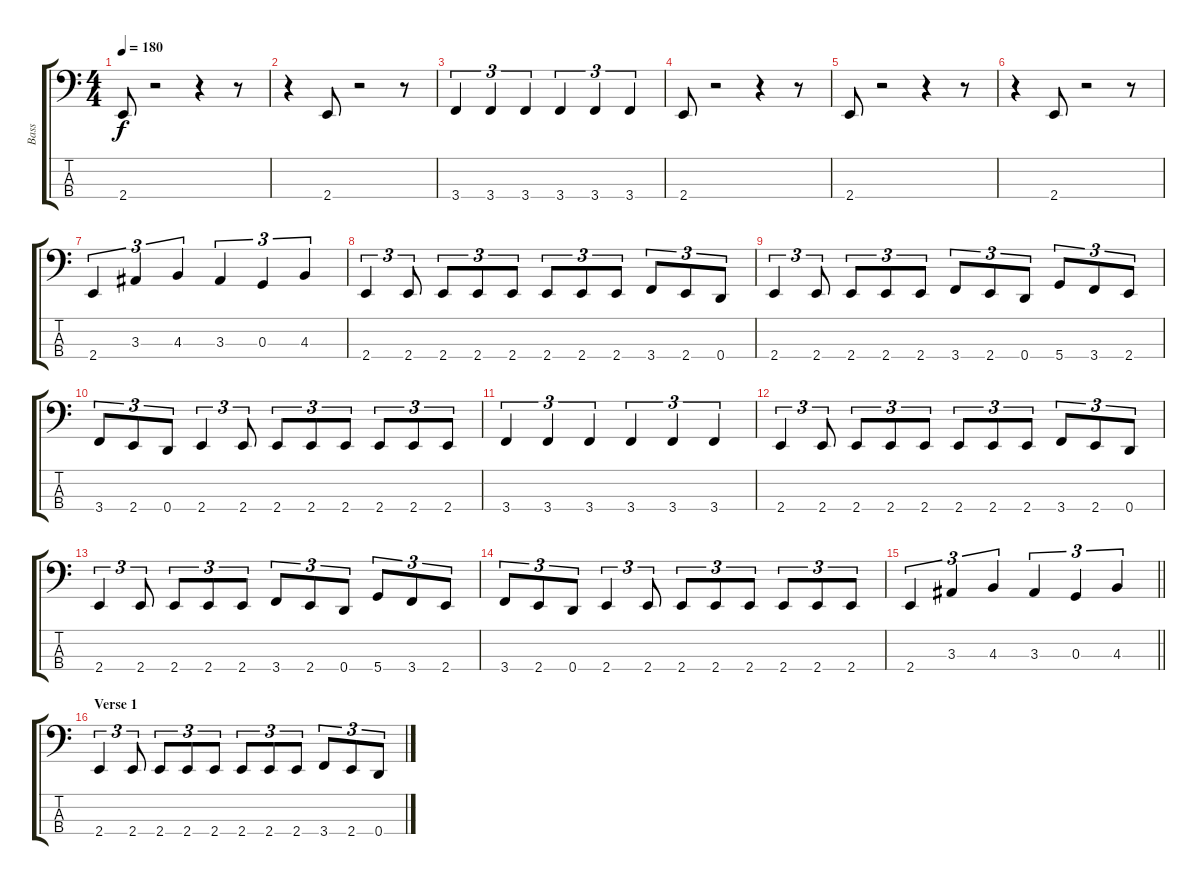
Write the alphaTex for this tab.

\track ("Bass" "Bass") {instrument electricbassfinger}
\staff {score tabs}
\tuning (F2 C2 G1 D1) {hide}
\ts (4 4)
\tempo 180
\clef f4
\ks c
2.4.8{dy f} r.2 r.4 r.8 |
r.4 2.4.8 r.2 r.8 |
3.4.4{tu (3 2)} 3.4.4{tu (3 2)} 3.4.4{tu (3 2)} 3.4.4{tu (3 2)} 3.4.4{tu (3 2)} 3.4.4{tu (3 2)} |
2.4.8 r.2 r.4 r.8 |
2.4.8 r.2 r.4 r.8 |
r.4 2.4.8 r.2 r.8 |
2.4.4{tu (3 2)} 3.3.4{tu (3 2)} 4.3.4{tu (3 2)} 3.3.4{tu (3 2)} 0.3.4{tu (3 2)} 4.3.4{tu (3 2)} |
2.4.4{tu (3 2)} 2.4.8{tu (3 2)} 2.4.8{tu (3 2)} 2.4.8{tu (3 2)} 2.4.8{tu (3 2)} 2.4.8{tu (3 2)} 2.4.8{tu (3 2)} 2.4.8{tu (3 2)} 3.4.8{tu (3 2)} 2.4.8{tu (3 2)} 0.4.8{tu (3 2)} |
2.4.4{tu (3 2)} 2.4.8{tu (3 2)} 2.4.8{tu (3 2)} 2.4.8{tu (3 2)} 2.4.8{tu (3 2)} 3.4.8{tu (3 2)} 2.4.8{tu (3 2)} 0.4.8{tu (3 2)} 5.4.8{tu (3 2)} 3.4.8{tu (3 2)} 2.4.8{tu (3 2)} |
3.4.8{tu (3 2)} 2.4.8{tu (3 2)} 0.4.8{tu (3 2)} 2.4.4{tu (3 2)} 2.4.8{tu (3 2)} 2.4.8{tu (3 2)} 2.4.8{tu (3 2)} 2.4.8{tu (3 2)} 2.4.8{tu (3 2)} 2.4.8{tu (3 2)} 2.4.8{tu (3 2)} |
3.4.4{tu (3 2)} 3.4.4{tu (3 2)} 3.4.4{tu (3 2)} 3.4.4{tu (3 2)} 3.4.4{tu (3 2)} 3.4.4{tu (3 2)} |
2.4.4{tu (3 2)} 2.4.8{tu (3 2)} 2.4.8{tu (3 2)} 2.4.8{tu (3 2)} 2.4.8{tu (3 2)} 2.4.8{tu (3 2)} 2.4.8{tu (3 2)} 2.4.8{tu (3 2)} 3.4.8{tu (3 2)} 2.4.8{tu (3 2)} 0.4.8{tu (3 2)} |
2.4.4{tu (3 2)} 2.4.8{tu (3 2)} 2.4.8{tu (3 2)} 2.4.8{tu (3 2)} 2.4.8{tu (3 2)} 3.4.8{tu (3 2)} 2.4.8{tu (3 2)} 0.4.8{tu (3 2)} 5.4.8{tu (3 2)} 3.4.8{tu (3 2)} 2.4.8{tu (3 2)} |
3.4.8{tu (3 2)} 2.4.8{tu (3 2)} 0.4.8{tu (3 2)} 2.4.4{tu (3 2)} 2.4.8{tu (3 2)} 2.4.8{tu (3 2)} 2.4.8{tu (3 2)} 2.4.8{tu (3 2)} 2.4.8{tu (3 2)} 2.4.8{tu (3 2)} 2.4.8{tu (3 2)} |
\barLineRight lightlight
2.4.4{tu (3 2)} 3.3.4{tu (3 2)} 4.3.4{tu (3 2)} 3.3.4{tu (3 2)} 0.3.4{tu (3 2)} 4.3.4{tu (3 2)} |
\section ("" "Verse 1")
2.4.4{tu (3 2)} 2.4.8{tu (3 2)} 2.4.8{tu (3 2)} 2.4.8{tu (3 2)} 2.4.8{tu (3 2)} 2.4.8{tu (3 2)} 2.4.8{tu (3 2)} 2.4.8{tu (3 2)} 3.4.8{tu (3 2)} 2.4.8{tu (3 2)} 0.4.8{tu (3 2)}
